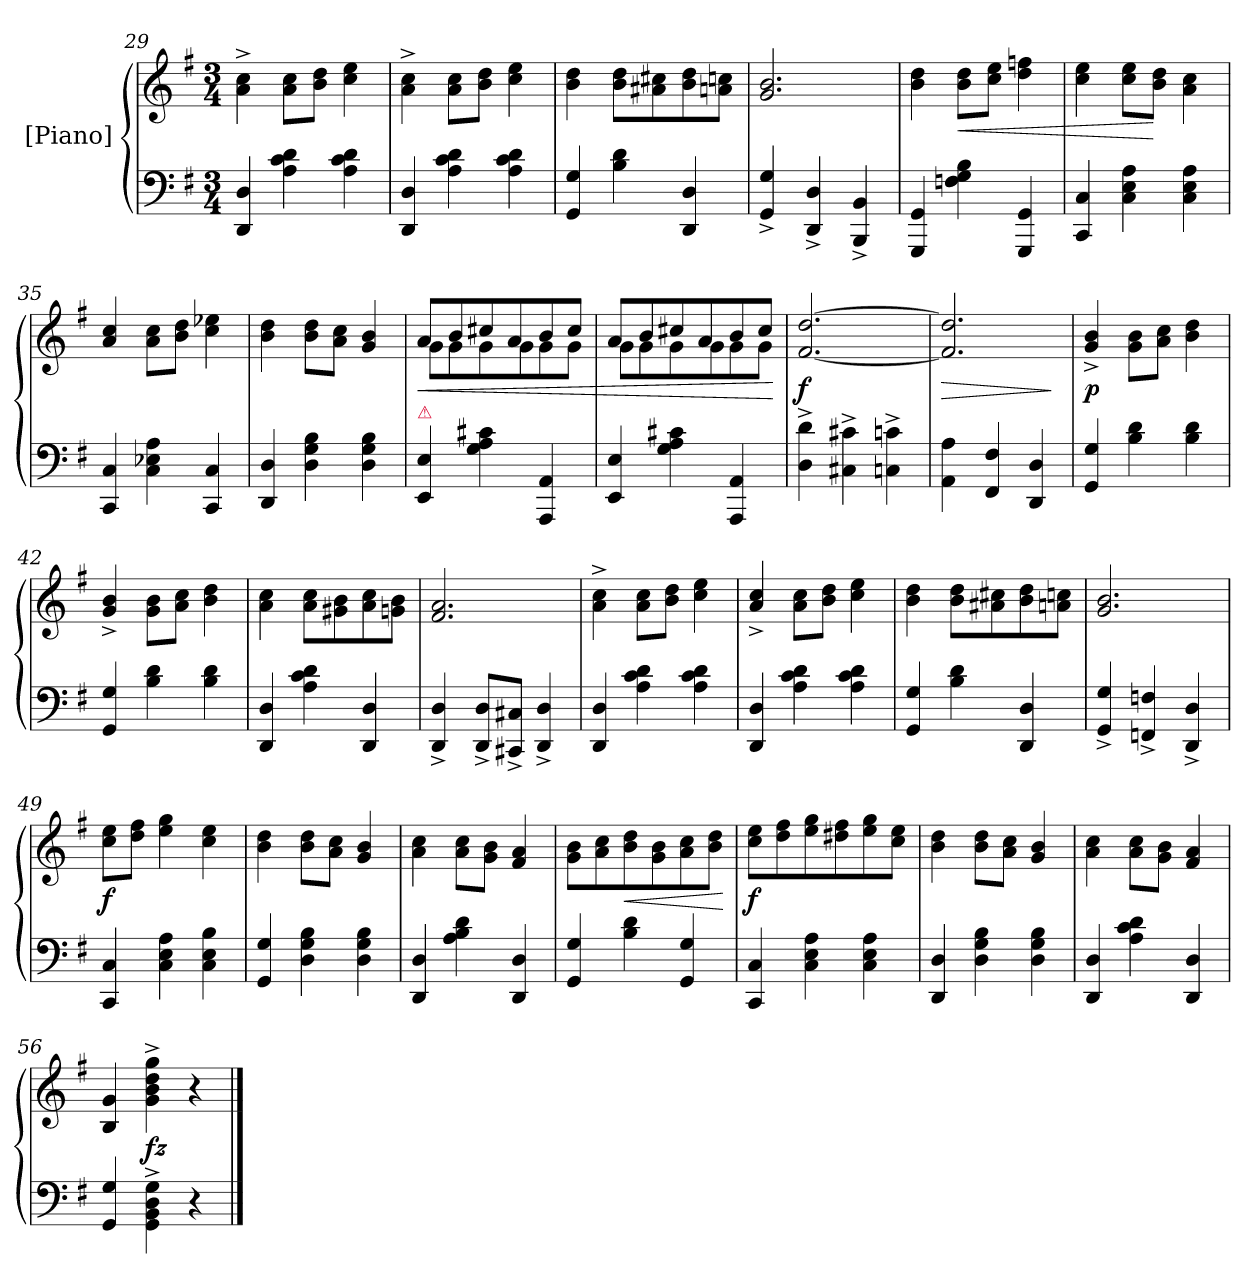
**kern	**kern	**dynam
*part2	*part1	*part1
*staff2	*staff1	*staff1
*I"[Piano]	*I"[Piano]	*
*clefF4	*clefG2	*
*k[f#]	*k[f#]	*
*M3/4	*M3/4	*
=29	=29	=29
4DD/ 4D/	4a^>\ 4cc^>\	.
4A\ 4c\ 4d\	8a\ 8cc\L	.
.	8b\ 8dd\J	.
4A\ 4c\ 4d\	4cc\ 4ee\	.
=30	=30	=30
4DD/ 4D/	4a^>\ 4cc^>\	.
4A\ 4c\ 4d\	8a\ 8cc\L	.
.	8b\ 8dd\J	.
4A\ 4c\ 4d\	4cc\ 4ee\	.
=31	=31	=31
4GG/ 4G/	4b\ 4dd\	.
4B\ 4d\	8b\ 8dd\L	.
.	8a#X\ 8cc#X\	.
4DD/ 4D/	8b\ 8dd\	.
.	8an\ 8ccn\J	.
=32	=32	=32
4GG^/ 4G^/	2.g/ 2.b/	.
4DD^/ 4D^/	.	.
4BBB^/ 4BB^/	.	.
=33	=33	=33
4GGG/ 4GG/	4b\ 4dd\	.
!	!	!LO:HP:b
4Fn\ 4G\ 4B\	8b\ 8dd\L	<
.	8cc\ 8ee\J	.
4GGG/ 4GG/	4dd\ 4ffn\	.
=34	=34	=34
4CC/ 4C/	4cc\ 4ee\	.
4C\ 4E\ 4A\	8cc\ 8ee\L	.
.	8b\ 8dd\J	[
4C\ 4E\ 4A\	4a\ 4cc\	.
=35	=35	=35
4CC/ 4C/	4a/ 4cc/	.
4C\ 4E-X\ 4A\	8a\ 8cc\L	.
.	8b\ 8dd\J	.
4CC/ 4C/	4cc\ 4ee-X\	.
=36	=36	=36
4DD/ 4D/	4b\ 4dd\	.
4D\ 4G\ 4B\	8b\ 8dd\L	.
.	8a\ 8cc\J	.
4D\ 4G\ 4B\	4g/ 4b/	.
=37	=37	=37
*	*^	*
!	!LO:TX:b:Bi:color=crimson:t=⚠	!	!
!	!	!	!LO:HP:b
4EE/ 4E/	8a/L	8g\L	<
.	8b/	8g\	.
4G\ 4A\ 4c#X\	8cc#X/	8g\	.
.	8a/	8g\	.
4AAA/ 4AA/	8b/	8g\	.
.	8cc#/J	8g\J	.
=38	=38	=38	=38
4EE/ 4E/	8a/L	8g\L	.
.	8b/	8g\	.
4G\ 4A\ 4c#X\	8cc#X/	8g\	.
.	8a/	8g\	.
4AAA/ 4AA/	8b/	8g\	.
.	8cc#/J	8g\J	.
*	*v	*v	*
.	.	[
=39	=39	=39
4D^\ 4d^\	[2.f#/ [2.dd/	f
4C#X^\ 4c#X^\	.	.
4Cn^\ 4cn^\	.	.
=40	=40	=40
!	!	!LO:HP:b
4AA\ 4A\	2.f#]/ 2.dd]/	>
4FF#/ 4F#/	.	.
4DD/ 4D/	.	.
.	.	]
=41	=41	=41
4GG/ 4G/	4g^>/ 4b^>/	p
4B\ 4d\	8g\ 8b\L	.
.	8a\ 8cc\J	.
4B\ 4d\	4b\ 4dd\	.
=42	=42	=42
4GG/ 4G/	4g^>/ 4b^>/	.
4B\ 4d\	8g\ 8b\L	.
.	8a\ 8cc\J	.
4B\ 4d\	4b\ 4dd\	.
=43	=43	=43
4DD/ 4D/	4a\ 4cc\	.
4A\ 4c\ 4d\	8a\ 8cc\L	.
.	8g#X\ 8b\	.
4DD/ 4D/	8a\ 8cc\	.
.	8gn\ 8b\J	.
=44	=44	=44
4DD^/ 4D^/	2.f#/ 2.a/	.
8DD^/ 8D^/L	.	.
8CC#X^/ 8C#X^/J	.	.
4DD^/ 4D^/	.	.
=45	=45	=45
4DD/ 4D/	4a^\ 4cc^\	.
4A\ 4c\ 4d\	8a\ 8cc\L	.
.	8b\ 8dd\J	.
4A\ 4c\ 4d\	4cc\ 4ee\	.
=46	=46	=46
4DD/ 4D/	4a^>/ 4cc^>/	.
4A\ 4c\ 4d\	8a\ 8cc\L	.
.	8b\ 8dd\J	.
4A\ 4c\ 4d\	4cc\ 4ee\	.
=47	=47	=47
4GG/ 4G/	4b\ 4dd\	.
4B\ 4d\	8b\ 8dd\L	.
.	8a#X\ 8cc#X\	.
4DD/ 4D/	8b\ 8dd\	.
.	8an\ 8ccn\J	.
=48	=48	=48
4GG^/ 4G^/	2.g/ 2.b/	.
4FFn^/ 4Fn^/	.	.
4DD^/ 4D^/	.	.
=49	=49	=49
4CC/ 4C/	8cc\ 8ee\L	f
.	8dd\ 8ff#\J	.
4C\ 4E\ 4A\	4ee\ 4gg\	.
4C\ 4E\ 4B\	4cc\ 4ee\	.
=50	=50	=50
4GG/ 4G/	4b\ 4dd\	.
4D\ 4G\ 4B\	8b\ 8dd\L	.
.	8a\ 8cc\J	.
4D\ 4G\ 4B\	4g/ 4b/	.
=51	=51	=51
4DD/ 4D/	4a\ 4cc\	.
4A\ 4B\ 4d\	8a\ 8cc\L	.
.	8g\ 8b\J	.
4DD/ 4D/	4f#/ 4a/	.
=52	=52	=52
4GG/ 4G/	8g\ 8b\L	.
.	8a\ 8cc\	.
!	!	!LO:HP:b
4B\ 4d\	8b\ 8dd\	<
.	8g\ 8b\	.
4GG/ 4G/	8a\ 8cc\	.
.	8b\ 8dd\J	.
.	.	[
=53	=53	=53
4CC/ 4C/	8cc\ 8ee\L	f
.	8dd\ 8ff#\	.
4C\ 4E\ 4A\	8ee\ 8gg\	.
.	8dd#X\ 8ff#\	.
4C\ 4E\ 4A\	8ee\ 8gg\	.
.	8cc\ 8ee\J	.
=54	=54	=54
4DD/ 4D/	4b\ 4dd\	.
4D\ 4G\ 4B\	8b\ 8dd\L	.
.	8a\ 8cc\J	.
4D\ 4G\ 4B\	4g/ 4b/	.
=55	=55	=55
4DD/ 4D/	4a\ 4cc\	.
4A\ 4c\ 4d\	8a\ 8cc\L	.
.	8g\ 8b\J	.
4DD/ 4D/	4f#/ 4a/	.
=56	=56	=56
4GG/ 4G/	4B/ 4g/	.
4GG^\ 4BB^\ 4D^\ 4G^\	4g^\ 4b^\ 4dd^\ 4gg^\	fz
4r	4r	.
==	==	==
*-	*-	*-
